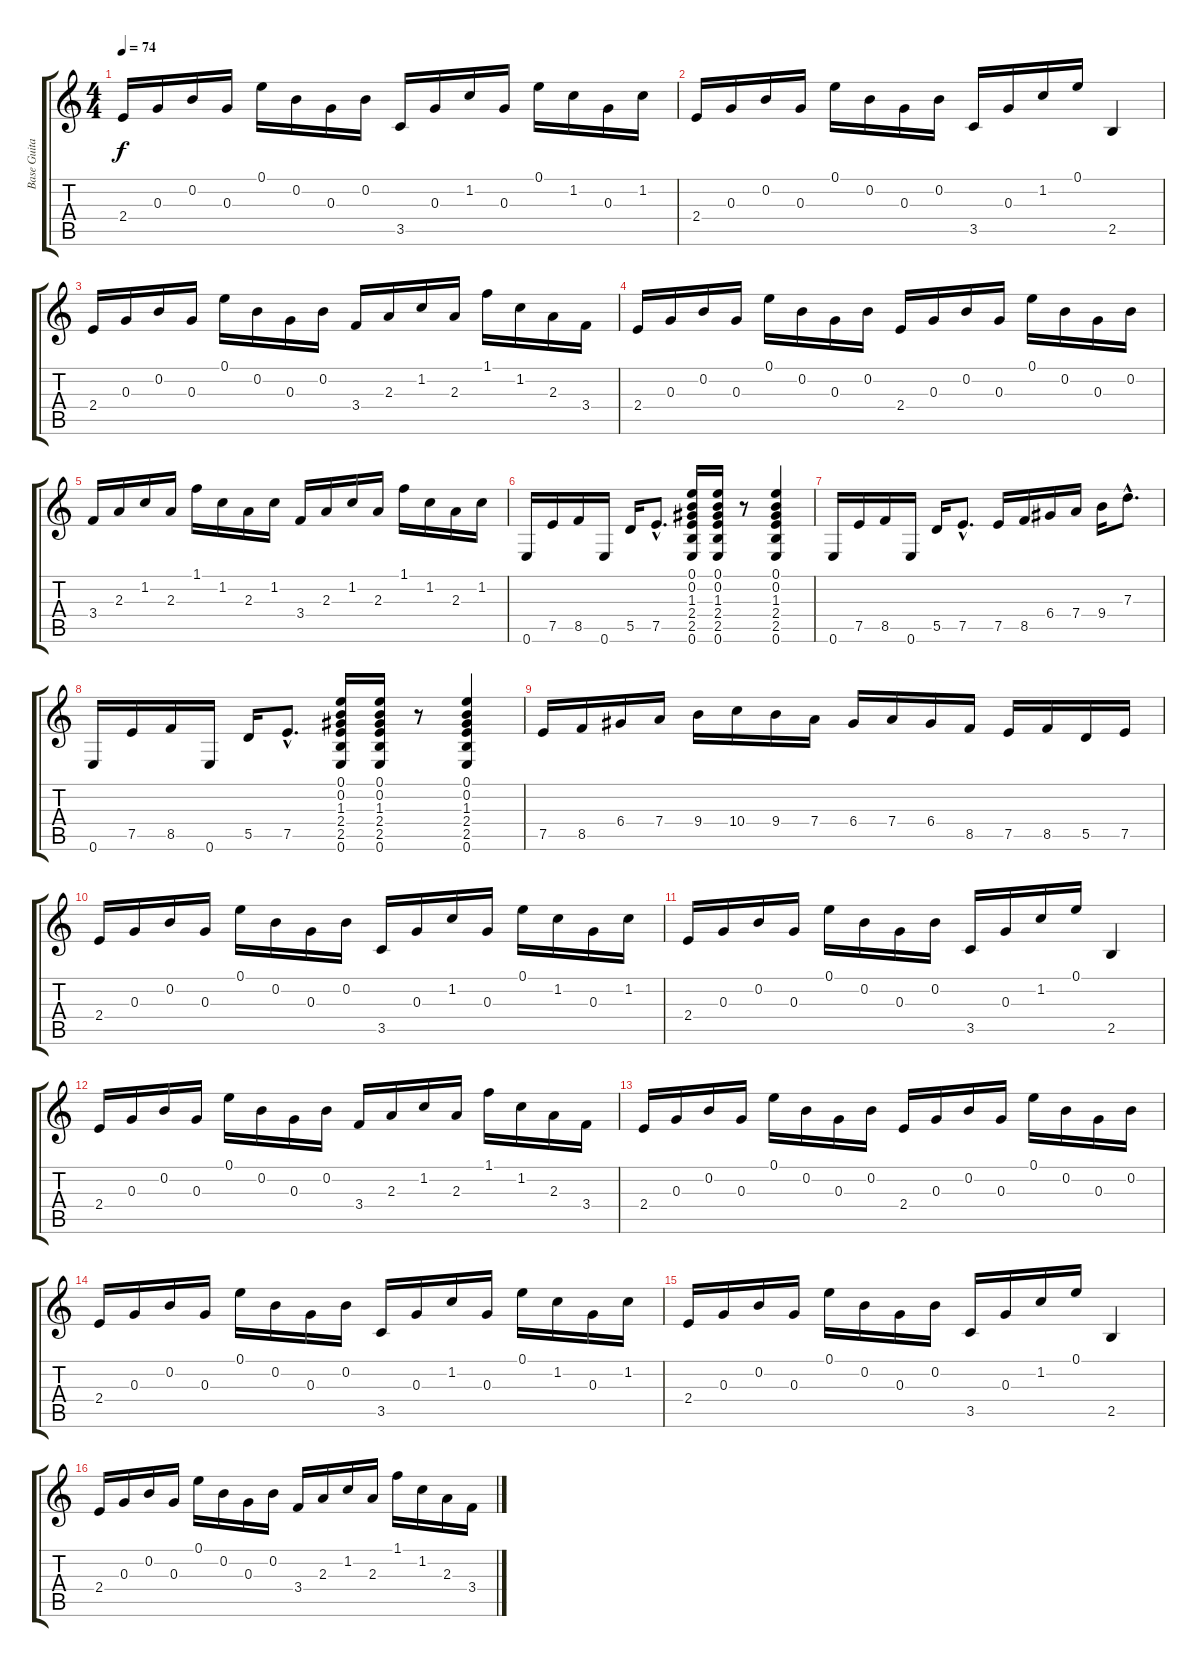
\track ("Base Guitar" "Base Guita") {instrument acousticguitarsteel}
\staff {score tabs}
\tuning (E4 B3 G3 D3 A2 E2) {hide}
\ts (4 4)
\tempo 74
\clef g2
\ks c
2.4.16{dy f} 0.3.16 0.2.16 0.3.16 0.1.16 0.2.16 0.3.16 0.2.16 3.5.16 0.3.16 1.2.16 0.3.16 0.1.16 1.2.16 0.3.16 1.2.16 |
2.4.16 0.3.16 0.2.16 0.3.16 0.1.16 0.2.16 0.3.16 0.2.16 3.5.16 0.3.16 1.2.16 0.1.16 2.5.4 |
2.4.16 0.3.16 0.2.16 0.3.16 0.1.16 0.2.16 0.3.16 0.2.16 3.4.16 2.3.16 1.2.16 2.3.16 1.1.16 1.2.16 2.3.16 3.4.16 |
2.4.16 0.3.16 0.2.16 0.3.16 0.1.16 0.2.16 0.3.16 0.2.16 2.4.16 0.3.16 0.2.16 0.3.16 0.1.16 0.2.16 0.3.16 0.2.16 |
3.4.16 2.3.16 1.2.16 2.3.16 1.1.16 1.2.16 2.3.16 1.2.16 3.4.16 2.3.16 1.2.16 2.3.16 1.1.16 1.2.16 2.3.16 1.2.16 |
0.6.16 7.5.16 8.5.16 0.6.16 5.5.16 7.5{hac}.8{d} (0.1 0.2 1.3 2.4 2.5 0.6).16 (0.1 0.2 1.3 2.4 2.5 0.6).16 r.8 (0.1 0.2 1.3 2.4 2.5 0.6).4 |
0.6.16 7.5.16 8.5.16 0.6.16 5.5.16 7.5{hac}.8{d} 7.5.16 8.5.16 6.4.16 7.4.16 9.4.16 7.3{hac}.8{d} |
0.6.16 7.5.16 8.5.16 0.6.16 5.5.16 7.5{hac}.8{d} (0.1 0.2 1.3 2.4 2.5 0.6).16 (0.1 0.2 1.3 2.4 2.5 0.6).16 r.8 (0.1 0.2 1.3 2.4 2.5 0.6).4 |
7.5.16 8.5.16 6.4.16 7.4.16 9.4.16 10.4.16 9.4.16 7.4.16 6.4.16 7.4.16 6.4.16 8.5.16 7.5.16 8.5.16 5.5.16 7.5.16 |
2.4.16 0.3.16 0.2.16 0.3.16 0.1.16 0.2.16 0.3.16 0.2.16 3.5.16 0.3.16 1.2.16 0.3.16 0.1.16 1.2.16 0.3.16 1.2.16 |
2.4.16 0.3.16 0.2.16 0.3.16 0.1.16 0.2.16 0.3.16 0.2.16 3.5.16 0.3.16 1.2.16 0.1.16 2.5.4 |
2.4.16 0.3.16 0.2.16 0.3.16 0.1.16 0.2.16 0.3.16 0.2.16 3.4.16 2.3.16 1.2.16 2.3.16 1.1.16 1.2.16 2.3.16 3.4.16 |
2.4.16 0.3.16 0.2.16 0.3.16 0.1.16 0.2.16 0.3.16 0.2.16 2.4.16 0.3.16 0.2.16 0.3.16 0.1.16 0.2.16 0.3.16 0.2.16 |
2.4.16 0.3.16 0.2.16 0.3.16 0.1.16 0.2.16 0.3.16 0.2.16 3.5.16 0.3.16 1.2.16 0.3.16 0.1.16 1.2.16 0.3.16 1.2.16 |
2.4.16 0.3.16 0.2.16 0.3.16 0.1.16 0.2.16 0.3.16 0.2.16 3.5.16 0.3.16 1.2.16 0.1.16 2.5.4 |
2.4.16 0.3.16 0.2.16 0.3.16 0.1.16 0.2.16 0.3.16 0.2.16 3.4.16 2.3.16 1.2.16 2.3.16 1.1.16 1.2.16 2.3.16 3.4.16
